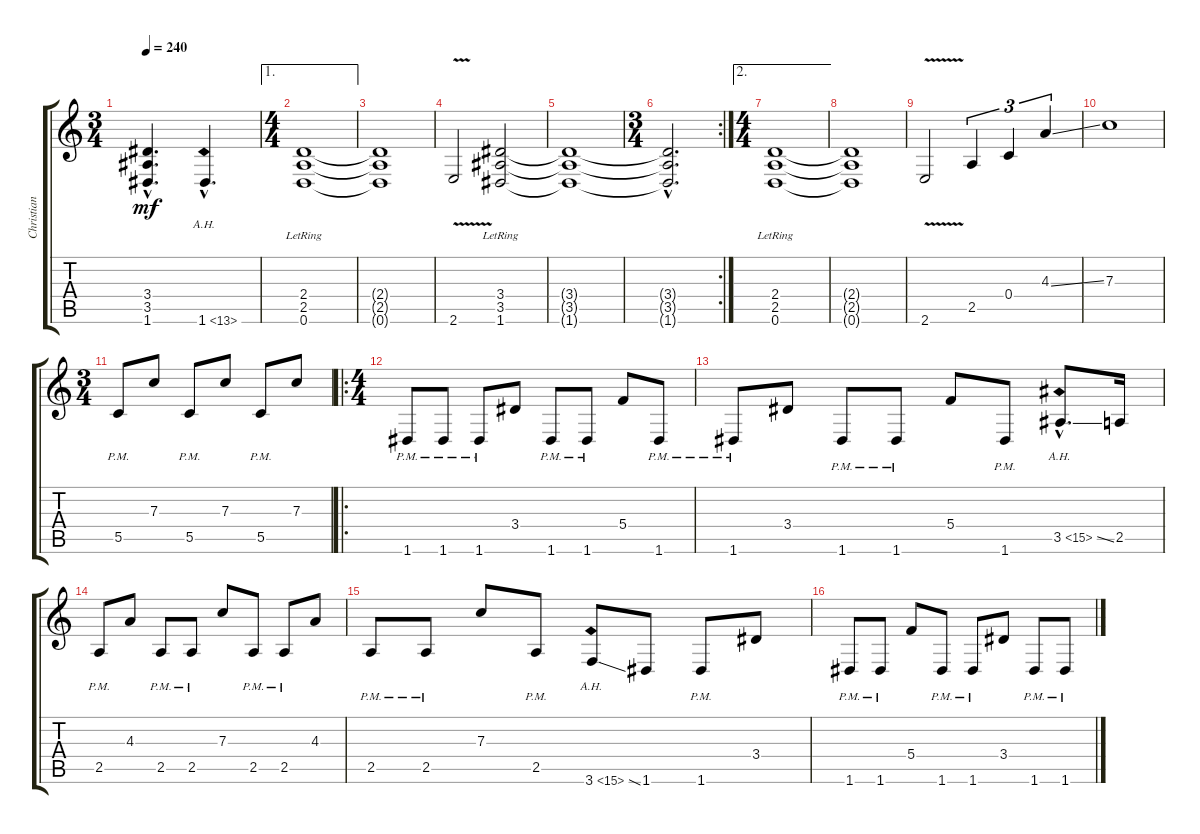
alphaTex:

\track ("Christian Muenzer" "Christian ") {instrument overdrivenguitar}
\staff {score tabs}
\tuning (D4 A3 F3 C3 G2 D2) {hide}
\ts (3 4)
\tempo 240
\clef g2
\ks c
(3.4{hac t} 3.5{hac t} 1.6{hac t}).4{d dy mf} 1.6{ah 12 hac}.4{d} |
\ae 1
\ts (4 4)
(2.4{lr} 2.5{lr} 0.6{lr}).1 |
(2.4{t} 2.5{t} 0.6{t}).1 |
2.6{v}.2 (3.4{lr} 3.5{lr} 1.6{lr}).2 |
(3.4{t} 3.5{t} 1.6{t}).1 |
\rc 2
\ts (3 4)
(3.4{hac t} 3.5{hac t} 1.6{hac t}).2{d} |
\ae 2
\ts (4 4)
(2.4{lr} 2.5{lr} 0.6{lr}).1 |
(2.4{t} 2.5{t} 0.6{t}).1 |
2.6{v}.2 2.5.4{tu (3 2)} 0.4.4{tu (3 2)} 4.3{ss}.4{tu (3 2)} |
7.3.1 |
\ts (3 4)
5.5{pm}.8 7.3.8 5.5{pm}.8 7.3.8 5.5{pm}.8 7.3.8 |
\ro
\ts (4 4)
1.6{pm}.8 1.6{pm}.8 1.6{pm}.8 3.4.8 1.6{pm}.8 1.6{pm}.8 5.4.8 1.6{pm}.8 |
1.6{pm}.8 3.4.8 1.6{pm}.8 1.6{pm}.8 5.4.8 1.6{pm}.8 3.5{ah 12 ss hac}.8{d} 2.5.16 |
2.5{pm}.8 4.3.8 2.5{pm}.8 2.5{pm}.8 7.3.8 2.5{pm}.8 2.5{pm}.8 4.3.8 |
2.5{pm}.8 2.5{pm}.8 7.3.8 2.5{pm}.8 3.6{ah 12 ss}.8 1.6.8 1.6{pm}.8 3.4.8 |
1.6{pm}.8 1.6{pm}.8 5.4.8 1.6{pm}.8 1.6{pm}.8 3.4.8 1.6{pm}.8 1.6{pm}.8
